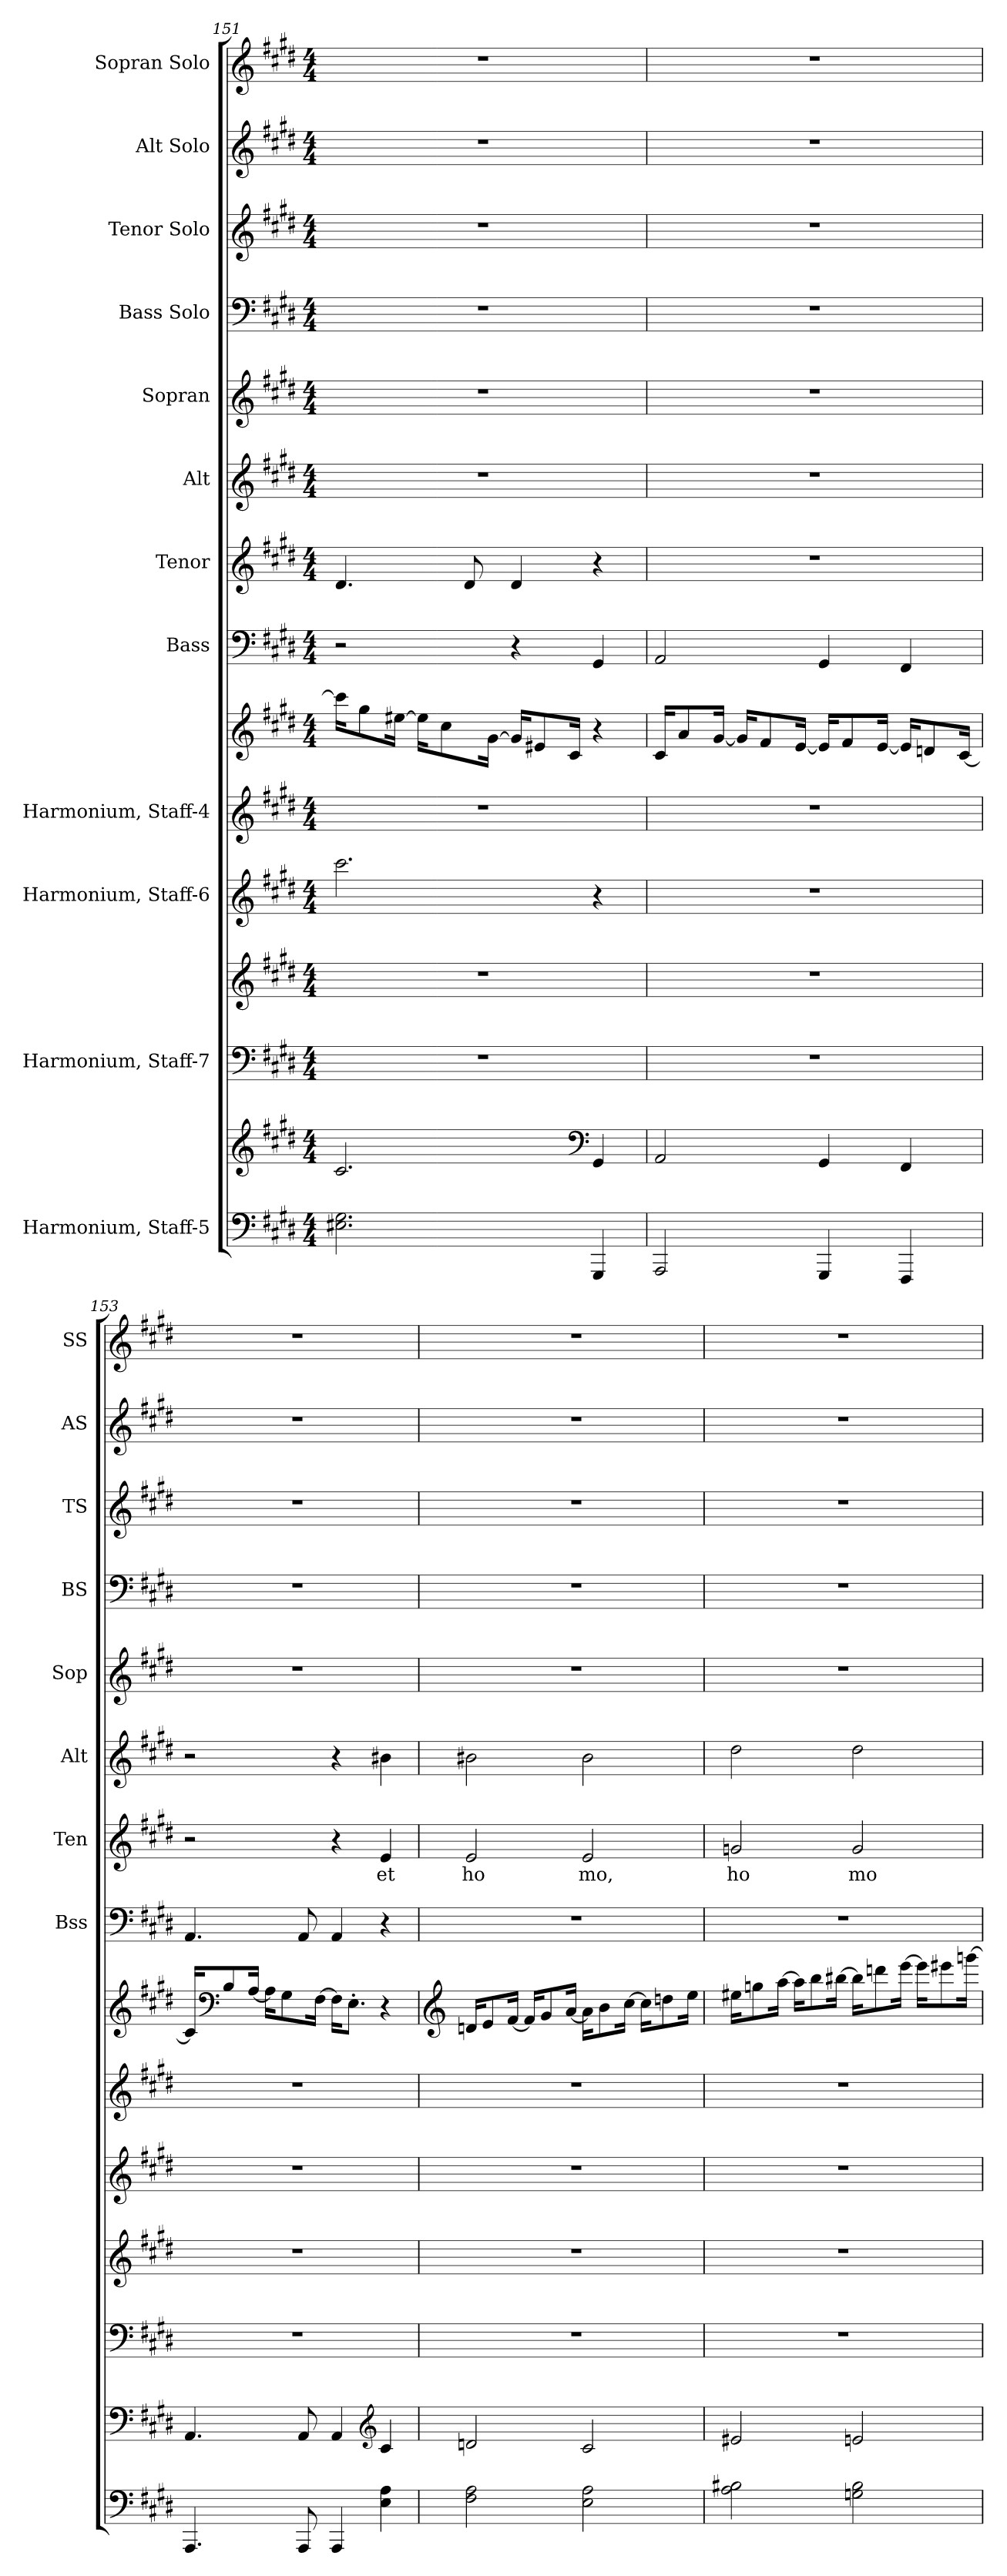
**kern	**kern	**kern	**kern	**kern	**kern	**kern	**kern	**kern	**text	**kern	**kern	**kern	**kern	**kern	**kern
*part12	*part12	*part11	*part11	*part10	*part9	*part9	*part8	*part7	*part7	*part6	*part5	*part4	*part3	*part2	*part1
*staff15	*staff14	*staff13	*staff12	*staff11	*staff10	*staff9	*staff8	*staff7	*staff7	*staff6	*staff5	*staff4	*staff3	*staff2	*staff1
*I"Harmonium, Staff-5	*	*I"Harmonium, Staff-7	*	*I"Harmonium, Staff-6	*I"Harmonium, Staff-4	*	*I"Bass	*I"Tenor	*	*I"Alt	*I"Sopran	*I"Bass Solo	*I"Tenor Solo	*I"Alt Solo	*I"Sopran Solo
*	*	*	*	*	*	*	*I'Bss	*I'Ten	*	*I'Alt	*I'Sop	*I'BS	*I'TS	*I'AS	*I'SS
*clefF4	*clefG2	*clefF4	*clefG2	*clefG2	*clefG2	*clefG2	*clefF4	*clefG2	*	*clefG2	*clefG2	*clefF4	*clefG2	*clefG2	*clefG2
*	*	*	*	*	*	*	*	*ITrd4c7	*	*ITrd2c3	*ITrd2c3	*	*ITrd4c7	*	*ITrd2c3
*k[f#c#g#d#]	*k[f#c#g#d#]	*k[f#c#g#d#]	*k[f#c#g#d#]	*k[f#c#g#d#]	*k[f#c#g#d#]	*k[f#c#g#d#]	*k[f#c#g#d#]	*k[f#c#g#]	*	*k[f#c#g#d#a#e#b#]	*k[f#c#g#d#a#e#b#]	*k[f#c#g#d#]	*k[f#c#g#]	*k[f#c#g#d#]	*k[f#c#g#d#a#e#b#]
*M4/4	*M4/4	*M4/4	*M4/4	*M4/4	*M4/4	*M4/4	*M4/4	*M4/4	*	*M4/4	*M4/4	*M4/4	*M4/4	*M4/4	*M4/4
=151	=151	=151	=151	=151	=151	=151	=151	=151	=151	=151	=151	=151	=151	=151	=151
2.E#X\ 2.G#\	2.c#/	1r	1r	2.ccc#\	1r	16ccc#\KL]	2r	4.G#/	.	1r	1r	1r	1r	1r	1r
.	.	.	.	.	.	8gg#\	.	.	.	.	.	.	.	.	.
.	.	.	.	.	.	[16ee#X\Jk	.	.	.	.	.	.	.	.	.
.	.	.	.	.	.	16ee#\KL]	.	.	.	.	.	.	.	.	.
.	.	.	.	.	.	8cc#\	.	.	.	.	.	.	.	.	.
.	.	.	.	.	.	.	.	8G#/	.	.	.	.	.	.	.
.	.	.	.	.	.	[16g#\Jk	.	.	.	.	.	.	.	.	.
.	.	.	.	.	.	16g#/KL]	4r	4G#/	.	.	.	.	.	.	.
.	.	.	.	.	.	8e#X/	.	.	.	.	.	.	.	.	.
.	.	.	.	.	.	16c#/Jk	.	.	.	.	.	.	.	.	.
*	*clefF4	*	*	*	*	*	*	*	*	*	*	*	*	*	*
4GGG#/	4GG#/	.	.	4r	.	4r	4GG#/	4r	.	.	.	.	.	.	.
=152	=152	=152	=152	=152	=152	=152	=152	=152	=152	=152	=152	=152	=152	=152	=152
2AAA/	2AA/	1r	1r	1r	1r	16c#/KL	2AA/	1r	.	1r	1r	1r	1r	1r	1r
.	.	.	.	.	.	8a/	.	.	.	.	.	.	.	.	.
.	.	.	.	.	.	[16g#/Jk	.	.	.	.	.	.	.	.	.
.	.	.	.	.	.	16g#/KL]	.	.	.	.	.	.	.	.	.
.	.	.	.	.	.	8f#/	.	.	.	.	.	.	.	.	.
.	.	.	.	.	.	[16e/Jk	.	.	.	.	.	.	.	.	.
4GGG#/	4GG#/	.	.	.	.	16e/KL]	4GG#/	.	.	.	.	.	.	.	.
.	.	.	.	.	.	8f#/	.	.	.	.	.	.	.	.	.
.	.	.	.	.	.	[16e/Jk	.	.	.	.	.	.	.	.	.
4FFF#/	4FF#/	.	.	.	.	16e/KL]	4FF#/	.	.	.	.	.	.	.	.
.	.	.	.	.	.	8dn/	.	.	.	.	.	.	.	.	.
.	.	.	.	.	.	[16c#/Jk	.	.	.	.	.	.	.	.	.
=153	=153	=153	=153	=153	=153	=153	=153	=153	=153	=153	=153	=153	=153	=153	=153
4.AAA/	4.AA/	1r	1r	1r	1r	16c#/KL]	4.AA/	2r	.	2r	1r	1r	1r	1r	1r
*	*	*	*	*	*	*clefF4	*	*	*	*	*	*	*	*	*
.	.	.	.	.	.	8B/	.	.	.	.	.	.	.	.	.
.	.	.	.	.	.	[16A/Jk	.	.	.	.	.	.	.	.	.
.	.	.	.	.	.	16A\KL]	.	.	.	.	.	.	.	.	.
.	.	.	.	.	.	8G#\	.	.	.	.	.	.	.	.	.
8AAA/	8AA/	.	.	.	.	.	8AA/	.	.	.	.	.	.	.	.
.	.	.	.	.	.	[16F#\Jk	.	.	.	.	.	.	.	.	.
4AAA/	4AA/	.	.	.	.	16F#\KL]	4AA/	4r	.	4r	.	.	.	.	.
.	.	.	.	.	.	8.E'\J	.	.	.	.	.	.	.	.	.
*	*clefG2	*	*	*	*	*	*	*	*	*	*	*	*	*	*
4E\ 4A\	4c#/	.	.	.	.	4r	4r	4A/	et	4g##X\	.	.	.	.	.
!!LO:PB:g=z
=154	=154	=154	=154	=154	=154	=154	=154	=154	=154	=154	=154	=154	=154	=154	=154
*	*	*	*	*	*	*clefG2	*	*	*	*	*	*	*	*	*
2F#\ 2A\	2dn/	1r	1r	1r	1r	16dn/KL	1r	2A/	ho	2g##X\	1r	1r	1r	1r	1r
.	.	.	.	.	.	8e/	.	.	.	.	.	.	.	.	.
.	.	.	.	.	.	[16f#/Jk	.	.	.	.	.	.	.	.	.
.	.	.	.	.	.	16f#/KL]	.	.	.	.	.	.	.	.	.
.	.	.	.	.	.	8g#/	.	.	.	.	.	.	.	.	.
.	.	.	.	.	.	[16a/Jk	.	.	.	.	.	.	.	.	.
2E\ 2A\	2c#/	.	.	.	.	16a\KL]	.	2A/	mo,	2g##\	.	.	.	.	.
.	.	.	.	.	.	8b\	.	.	.	.	.	.	.	.	.
.	.	.	.	.	.	[16cc#\Jk	.	.	.	.	.	.	.	.	.
.	.	.	.	.	.	16cc#\KL]	.	.	.	.	.	.	.	.	.
.	.	.	.	.	.	8ddn\	.	.	.	.	.	.	.	.	.
.	.	.	.	.	.	16ee\Jk	.	.	.	.	.	.	.	.	.
=155	=155	=155	=155	=155	=155	=155	=155	=155	=155	=155	=155	=155	=155	=155	=155
2A\ 2B#X\	2e#X/	1r	1r	1r	1r	16ee#X\KL	1r	2cn/	ho	2b#\	1r	1r	1r	1r	1r
.	.	.	.	.	.	8ggn\	.	.	.	.	.	.	.	.	.
.	.	.	.	.	.	[16aa\Jk	.	.	.	.	.	.	.	.	.
.	.	.	.	.	.	16aa\KL]	.	.	.	.	.	.	.	.	.
.	.	.	.	.	.	8bb\	.	.	.	.	.	.	.	.	.
.	.	.	.	.	.	[16bb#X\Jk	.	.	.	.	.	.	.	.	.
2Gn\ 2B#\	2en/	.	.	.	.	16bb#\KL]	.	2c/	mo	2b#\	.	.	.	.	.
.	.	.	.	.	.	8dddn\	.	.	.	.	.	.	.	.	.
.	.	.	.	.	.	[16eee\Jk	.	.	.	.	.	.	.	.	.
.	.	.	.	.	.	16eee\KL]	.	.	.	.	.	.	.	.	.
.	.	.	.	.	.	8eee#X\	.	.	.	.	.	.	.	.	.
.	.	.	.	.	.	[16gggn\Jk	.	.	.	.	.	.	.	.	.
=	=	=	=	=	=	=	=	=	=	=	=	=	=	=	=
*-	*-	*-	*-	*-	*-	*-	*-	*-	*-	*-	*-	*-	*-	*-	*-
